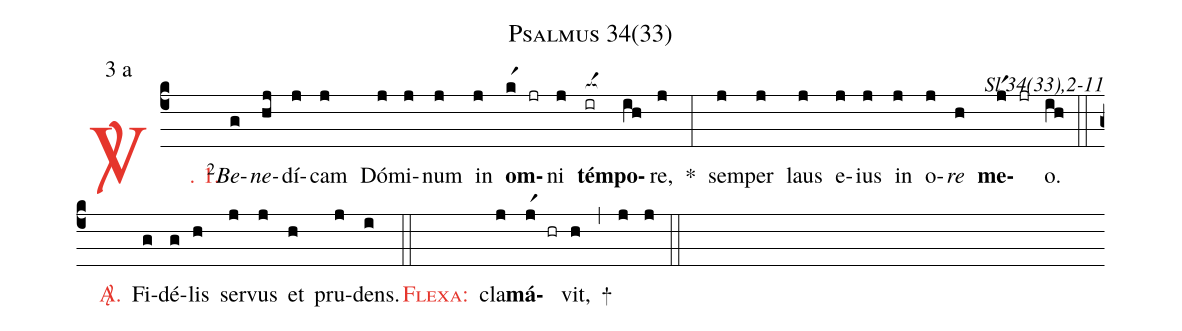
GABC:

name: Psalmus 34(33);
mode: 3;
mode-differentia: a;
commentary: Sl 34(33),2-11;
%%
(c4)

<c><sp>V/</sp>. 1.</c>() <v>\VSup{2}</v><i>Be</i>(g)<i>ne</i>(hj)dí(j)cam(j) Dó(j)mi(j)num(j) in(j) <b>om</b>(kr1 jr)ni(j) <nlba><b>tém</b>(ir[ocba:1{])<b>po</b></nlba>(ih[ocba:0}])re,(j) *(:) sem(j)per(j) laus(j) e(j)ius(j) in(j) o(j)<i>re</i>(h) <b>me</b>(jr1 jr)o.(ih)

(::)

<nlba><c><sp>A/</sp>.</c>() Fi</nlba>(g)dé(g)lis(h) ser(j)vus(j) et(h) pru(j)dens.(i)

(::)

<nlba><c><sc>Flexa</sc>:</c>() cla</nlba>(j)<b>má</b>(jr1 hr)vit,(h) +(,) (j) (j)

(::)
